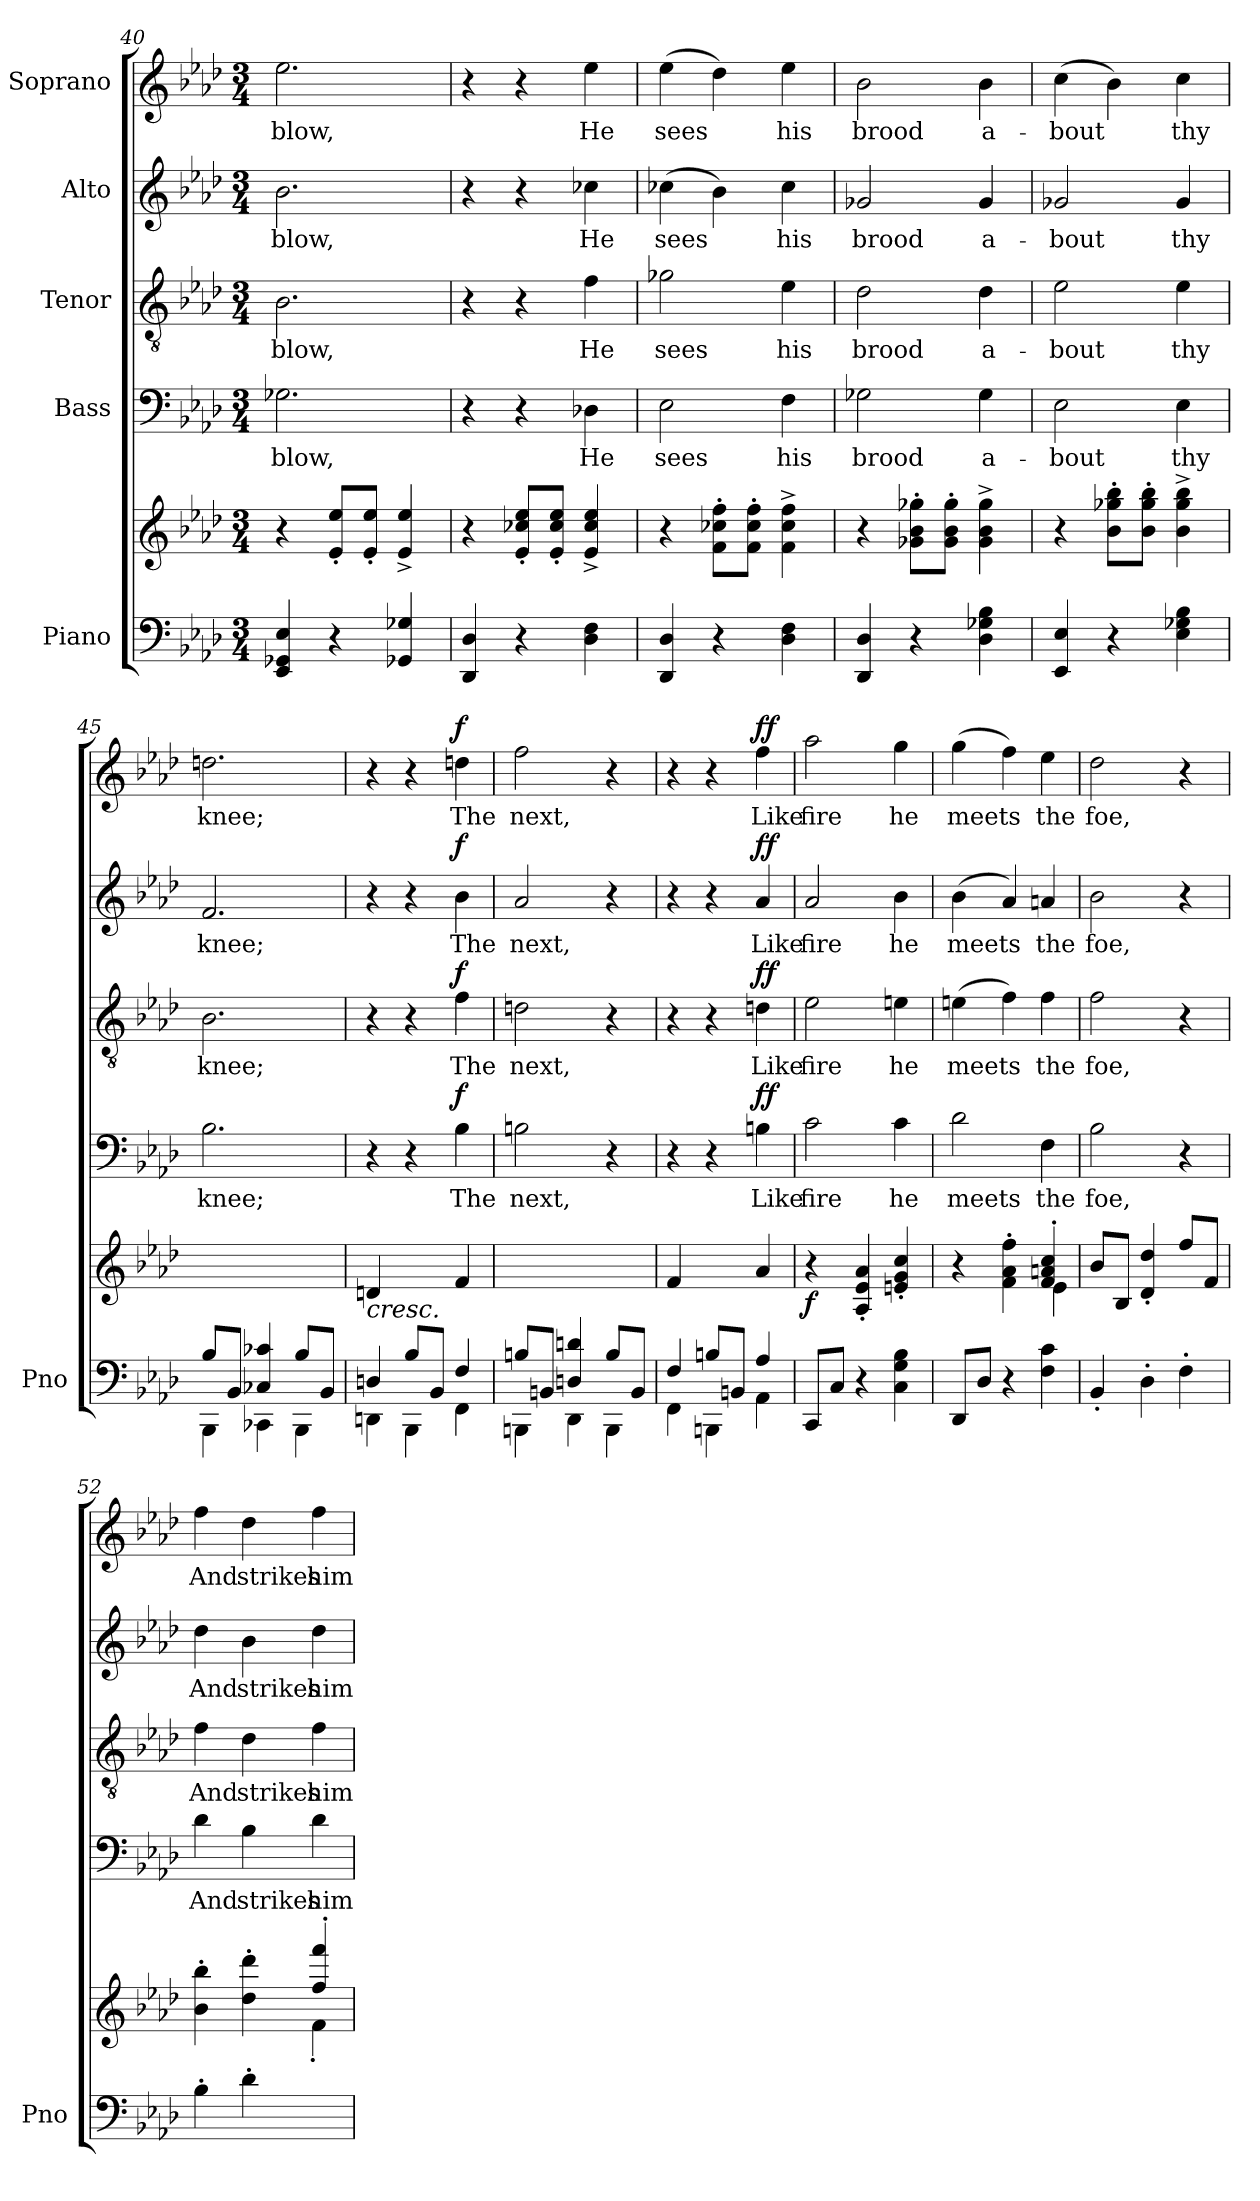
**kern	**kern	**dynam	**kern	**text	**dynam	**kern	**text	**dynam	**kern	**text	**dynam	**kern	**text	**dynam
*part5	*part5	*part5	*part4	*part4	*part4	*part3	*part3	*part3	*part2	*part2	*part2	*part1	*part1	*part1
*staff6	*staff5	*staff5/6	*staff4	*staff4	*staff4	*staff3	*staff3	*staff3	*staff2	*staff2	*staff2	*staff1	*staff1	*staff1
*I"Piano	*	*	*I"Bass	*	*	*I"Tenor	*	*	*I"Alto	*	*	*I"Soprano	*	*
*I'Pno	*	*	*	*	*	*	*	*	*	*	*	*	*	*
*clefF4	*clefG2	*	*clefF4	*	*	*clefGv2	*	*	*clefG2	*	*	*clefG2	*	*
*k[b-e-a-d-]	*k[b-e-a-d-]	*	*k[b-e-a-d-]	*	*	*k[b-e-a-d-]	*	*	*k[b-e-a-d-]	*	*	*k[b-e-a-d-]	*	*
*M3/4	*M3/4	*	*M3/4	*	*	*M3/4	*	*	*M3/4	*	*	*M3/4	*	*
=40	=40	=40	=40	=40	=40	=40	=40	=40	=40	=40	=40	=40	=40	=40
!	!	!	!	!LO:LY:b	!	!	!LO:LY:b	!	!	!LO:LY:b	!	!	!LO:LY:b	!
4EE-/ 4GG-X/ 4E-/	4r	.	2.G-X\	blow,	.	2.B-\	blow,	.	2.b-\	blow,	.	2.ee-\	blow,	.
4r	8e-/' 8ee-/'L	.	.	.	.	.	.	.	.	.	.	.	.	.
.	8e-/' 8ee-/'J	.	.	.	.	.	.	.	.	.	.	.	.	.
4GG-X/ 4G-X/	4e-/^ 4ee-/^	.	.	.	.	.	.	.	.	.	.	.	.	.
!!LO:PB:g=z
=41	=41	=41	=41	=41	=41	=41	=41	=41	=41	=41	=41	=41	=41	=41
4DD-/ 4D-/	4r	.	4r	.	.	4r	.	.	4r	.	.	4r	.	.
4r	8e-/' 8cc-X/' 8ee-/'L	.	4r	.	.	4r	.	.	4r	.	.	4r	.	.
.	8e-/' 8cc-/' 8ee-/'J	.	.	.	.	.	.	.	.	.	.	.	.	.
!	!	!	!	!LO:LY:b	!	!	!LO:LY:b	!	!	!LO:LY:b	!	!	!LO:LY:b	!
4D-\ 4F\	4e-/^ 4cc-/^ 4ee-/^	.	4D-X\	He	.	4f\	He	.	4cc-X\	He	.	4ee-\	He	.
=42	=42	=42	=42	=42	=42	=42	=42	=42	=42	=42	=42	=42	=42	=42
!	!	!	!	!LO:LY:b	!	!	!LO:LY:b	!	!	!LO:LY:b	!	!	!LO:LY:b	!
4DD-/ 4D-/	4r	.	2E-\	sees	.	2g-X\	sees	.	(4cc-X\	sees	.	(4ee-\	sees	.
4r	8f\' 8cc-X\' 8ff\'L	.	.	.	.	.	.	.	4b-\)	.	.	4dd-\)	.	.
.	8f\' 8cc-\' 8ff\'J	.	.	.	.	.	.	.	.	.	.	.	.	.
!	!	!	!	!LO:LY:b	!	!	!LO:LY:b	!	!	!LO:LY:b	!	!	!LO:LY:b	!
4D-\ 4F\	4f\^ 4cc-\^ 4ff\^	.	4F\	his	.	4e-\	his	.	4cc-\	his	.	4ee-\	his	.
=43	=43	=43	=43	=43	=43	=43	=43	=43	=43	=43	=43	=43	=43	=43
!	!	!	!	!LO:LY:b	!	!	!LO:LY:b	!	!	!LO:LY:b	!	!	!LO:LY:b	!
4DD-/ 4D-/	4r	.	2G-X\	brood	.	2d-\	brood	.	2g-X/	brood	.	2b-\	brood	.
4r	8g-X\' 8b-\' 8gg-X\'L	.	.	.	.	.	.	.	.	.	.	.	.	.
.	8g-\' 8b-\' 8gg-\'J	.	.	.	.	.	.	.	.	.	.	.	.	.
!	!	!	!	!LO:LY:b	!	!	!LO:LY:b	!	!	!LO:LY:b	!	!	!LO:LY:b	!
4D-\ 4G-X\ 4B-\	4g-\^ 4b-\^ 4gg-\^	.	4G-\	a-	.	4d-\	a-	.	4g-/	a-	.	4b-\	a-	.
=44	=44	=44	=44	=44	=44	=44	=44	=44	=44	=44	=44	=44	=44	=44
!	!	!	!	!LO:LY:b	!	!	!LO:LY:b	!	!	!LO:LY:b	!	!	!LO:LY:b	!
4EE-/ 4E-/	4r	.	2E-\	-bout	.	2e-\	-bout	.	2g-X/	-bout	.	(4cc\	-bout	.
4r	8b-\' 8gg-X\' 8bb-\'L	.	.	.	.	.	.	.	.	.	.	4b-\)	.	.
.	8b-\' 8gg-\' 8bb-\'J	.	.	.	.	.	.	.	.	.	.	.	.	.
!	!	!	!	!LO:LY:b	!	!	!LO:LY:b	!	!	!LO:LY:b	!	!	!LO:LY:b	!
4E-\ 4G-X\ 4B-\	4b-\^ 4gg-\^ 4bb-\^	.	4E-\	thy	.	4e-\	thy	.	4g-/	thy	.	4cc\	thy	.
=45	=45	=45	=45	=45	=45	=45	=45	=45	=45	=45	=45	=45	=45	=45
*^	*	*	*	*	*	*	*	*	*	*	*	*	*	*
!	!	!	!	!	!LO:LY:b	!	!	!LO:LY:b	!	!	!LO:LY:b	!	!	!LO:LY:b	!
8B-/L	4BBB-\	2.ryy	.	2.B-\	knee;	.	2.B-\	knee;	.	2.f/	knee;	.	2.ddn\	knee;	.
8BB-/J	.	.	.	.	.	.	.	.	.	.	.	.	.	.	.
4C-X/ 4c-X/	4CC-X\	.	.	.	.	.	.	.	.	.	.	.	.	.	.
8B-/L	4BBB-\	.	.	.	.	.	.	.	.	.	.	.	.	.	.
8BB-/J	.	.	.	.	.	.	.	.	.	.	.	.	.	.	.
=46	=46	=46	=46	=46	=46	=46	=46	=46	=46	=46	=46	=46	=46	=46	=46
!	!	!LO:TX:b:i:t=cresc.	!	!	!	!	!	!	!	!	!	!	!	!	!
4Dn/	4DDn\	4dn/	.	4r	.	.	4r	.	.	4r	.	.	4r	.	.
8B-/L	4BBB-\	4ryy	.	4r	.	.	4r	.	.	4r	.	.	4r	.	.
8BB-/J	.	.	.	.	.	.	.	.	.	.	.	.	.	.	.
!	!	!	!	!	!LO:LY:b	!LO:DY:a	!	!LO:LY:b	!LO:DY:a	!	!LO:LY:b	!LO:DY:a	!	!LO:LY:b	!LO:DY:a
4F/	4FF\	4f/	.	4B-\	The	f	4f\	The	f	4b-\	The	f	4ddn\	The	f
!!LO:LB:g=z
=47	=47	=47	=47	=47	=47	=47	=47	=47	=47	=47	=47	=47	=47	=47	=47
!	!	!	!	!	!LO:LY:b	!	!	!LO:LY:b	!	!	!LO:LY:b	!	!	!LO:LY:b	!
8Bn/L	4BBBn\	2.ryy	.	2Bn\	next,	.	2dn\	next,	.	2a-/	next,	.	2ff\	next,	.
8BBn/J	.	.	.	.	.	.	.	.	.	.	.	.	.	.	.
4Dn/ 4dn/	4DD-\	.	.	.	.	.	.	.	.	.	.	.	.	.	.
8B/L	4BBB\	.	.	4r	.	.	4r	.	.	4r	.	.	4r	.	.
8BB/J	.	.	.	.	.	.	.	.	.	.	.	.	.	.	.
!!LO:PB:g=z
=48	=48	=48	=48	=48	=48	=48	=48	=48	=48	=48	=48	=48	=48	=48	=48
4F/	4FF\	4f/	.	4r	.	.	4r	.	.	4r	.	.	4r	.	.
8Bn/L	4BBBn\	4ryy	.	4r	.	.	4r	.	.	4r	.	.	4r	.	.
8BBn/J	.	.	.	.	.	.	.	.	.	.	.	.	.	.	.
!	!	!	!	!	!LO:LY:b	!LO:DY:a	!	!LO:LY:b	!LO:DY:a	!	!LO:LY:b	!LO:DY:a	!	!LO:LY:b	!LO:DY:a
4A-/	4AA-\	4a-/	.	4Bn\	Like	ff	4dn\	Like	ff	4a-/	Like	ff	4ff\	Like	ff
=49	=49	=49	=49	=49	=49	=49	=49	=49	=49	=49	=49	=49	=49	=49	=49
!	!	!	!LO:DY:b	!	!LO:LY:b	!	!	!LO:LY:b	!	!	!LO:LY:b	!	!	!LO:LY:b	!
*v	*v	*	*	*	*	*	*	*	*	*	*	*	*	*	*
8CC/L	4r	f	2c\	fire	.	2e-\	fire	.	2a-/	fire	.	2aa-\	fire	.
8C/J	.	.	.	.	.	.	.	.	.	.	.	.	.	.
4r	4A-/'> 4e-/'> 4a-/'>	.	.	.	.	.	.	.	.	.	.	.	.	.
!	!	!	!	!LO:LY:b	!	!	!LO:LY:b	!	!	!LO:LY:b	!	!	!LO:LY:b	!
4C\ 4G\ 4B-\	4en/'> 4g/'> 4cc/'>	.	4c\	he	.	4en\	he	.	4b-\	he	.	4gg\	he	.
=50	=50	=50	=50	=50	=50	=50	=50	=50	=50	=50	=50	=50	=50	=50
*^	*^	*	*	*	*	*	*	*	*	*	*	*	*	*
!	!	!	!	!	!	!LO:LY:b	!	!	!LO:LY:b	!	!	!LO:LY:b	!	!	!LO:LY:b	!
8DD-/L	2ryy	4r	2ryy	.	2d-\	meets	.	(4en\	meets	.	(4b-\	meets	.	(4gg\	meets	.
8D-/J	.	.	.	.	.	.	.	.	.	.	.	.	.	.	.	.
4r	.	4f\' 4a-\' 4ff\'	.	.	.	.	.	4f\)	.	.	4a-/)	.	.	4ff\)	.	.
!	!	!	!	!	!	!LO:LY:b	!	!	!LO:LY:b	!	!	!LO:LY:b	!	!	!LO:LY:b	!
4F\ 4c\	4ryy	4f/'> 4an/'> 4cc/'>	4e-\	.	4F\	the	.	4f\	the	.	4an/	the	.	4ee-\	the	.
=51	=51	=51	=51	=51	=51	=51	=51	=51	=51	=51	=51	=51	=51	=51	=51	=51
!	!	!	!	!	!	!LO:LY:b	!	!	!LO:LY:b	!	!	!LO:LY:b	!	!	!LO:LY:b	!
*v	*v	*	*	*	*	*	*	*	*	*	*	*	*	*	*	*
*	*v	*v	*	*	*	*	*	*	*	*	*	*	*	*	*
4BB-'/	8b-/L	.	2B-\	foe,	.	2f\	foe,	.	2b-\	foe,	.	2dd-\	foe,	.
.	8B-/J	.	.	.	.	.	.	.	.	.	.	.	.	.
4D-'\	4d-/' 4dd-/'	.	.	.	.	.	.	.	.	.	.	.	.	.
4F'\	8ff/L	.	4r	.	.	4r	.	.	4r	.	.	4r	.	.
.	8f/J	.	.	.	.	.	.	.	.	.	.	.	.	.
=52	=52	=52	=52	=52	=52	=52	=52	=52	=52	=52	=52	=52	=52	=52
*	*^	*	*	*	*	*	*	*	*	*	*	*	*	*
!	!	!	!	!	!LO:LY:b	!	!	!LO:LY:b	!	!	!LO:LY:b	!	!	!LO:LY:b	!
4B-'\	4b-\' 4bb-\'	2ryy	.	4d-\	And	.	4f\	And	.	4dd-\	And	.	4ff\	And	.
!	!	!	!	!	!LO:LY:b	!	!	!LO:LY:b	!	!	!LO:LY:b	!	!	!LO:LY:b	!
4d-'\	4dd-\' 4ddd-\'	.	.	4B-\	strikes	.	4d-\	strikes	.	4b-\	strikes	.	4dd-\	strikes	.
!	!	!	!	!	!LO:LY:b	!	!	!LO:LY:b	!	!	!LO:LY:b	!	!	!LO:LY:b	!
4ryy	4ff/'> 4fff/'>	4f'<\	.	4d-\	him	.	4f\	him	.	4dd-\	him	.	4ff\	him	.
*	*v	*v	*	*	*	*	*	*	*	*	*	*	*	*	*
=	=	=	=	=	=	=	=	=	=	=	=	=	=	=
*-	*-	*-	*-	*-	*-	*-	*-	*-	*-	*-	*-	*-	*-	*-
